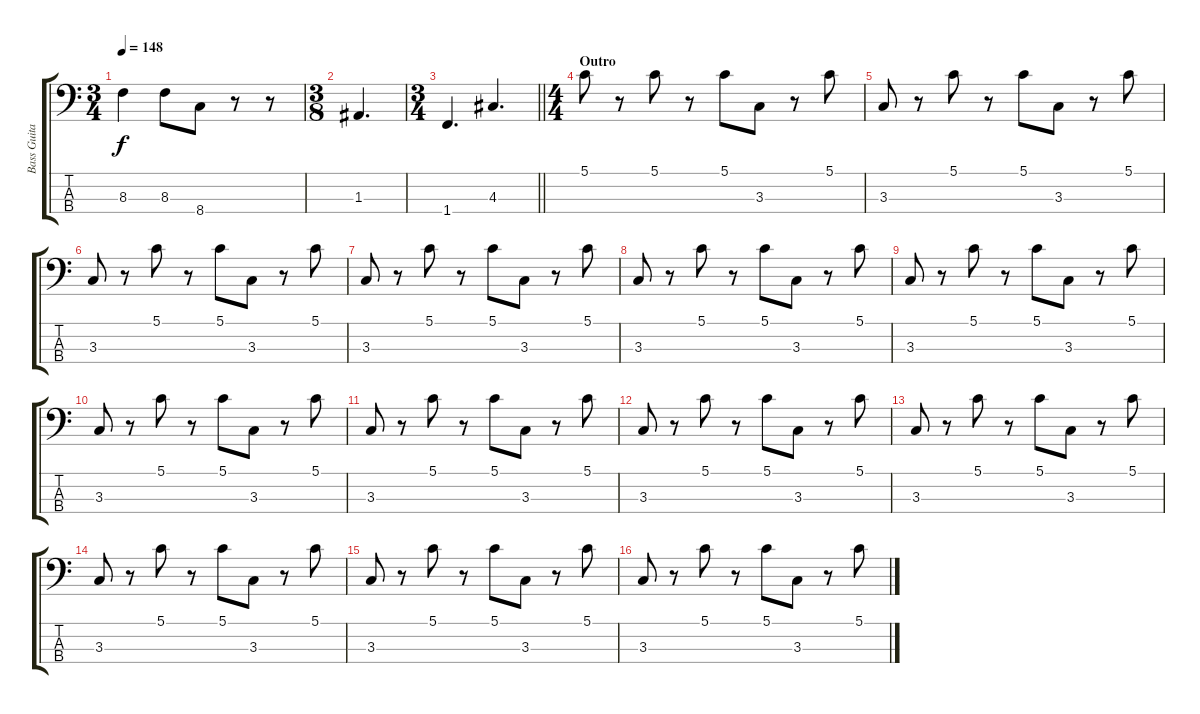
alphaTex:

\track ("Bass Guitar" "Bass Guita") {instrument electricbassfinger}
\staff {score tabs}
\tuning (G2 D2 A1 E1) {hide}
\ts (3 4)
\tempo 148
\clef f4
\ks c
8.3.4{dy f} 8.3.8 8.4.8 r.8 r.8 |
\ts (3 8)
1.3.4{d} |
\ts (3 4)
\barLineRight lightlight
1.4.4{d} 4.3.4{d} |
\ts (4 4)
\section ("" "Outro")
5.1.8 r.8 5.1.8 r.8 5.1.8 3.3.8 r.8 5.1.8 |
3.3.8 r.8 5.1.8 r.8 5.1.8 3.3.8 r.8 5.1.8 |
3.3.8 r.8 5.1.8 r.8 5.1.8 3.3.8 r.8 5.1.8 |
3.3.8 r.8 5.1.8 r.8 5.1.8 3.3.8 r.8 5.1.8 |
3.3.8 r.8 5.1.8 r.8 5.1.8 3.3.8 r.8 5.1.8 |
3.3.8 r.8 5.1.8 r.8 5.1.8 3.3.8 r.8 5.1.8 |
3.3.8 r.8 5.1.8 r.8 5.1.8 3.3.8 r.8 5.1.8 |
3.3.8 r.8 5.1.8 r.8 5.1.8 3.3.8 r.8 5.1.8 |
3.3.8 r.8 5.1.8 r.8 5.1.8 3.3.8 r.8 5.1.8 |
3.3.8 r.8 5.1.8 r.8 5.1.8 3.3.8 r.8 5.1.8 |
3.3.8 r.8 5.1.8 r.8 5.1.8 3.3.8 r.8 5.1.8 |
3.3.8 r.8 5.1.8 r.8 5.1.8 3.3.8 r.8 5.1.8 |
3.3.8 r.8 5.1.8 r.8 5.1.8 3.3.8 r.8 5.1.8
